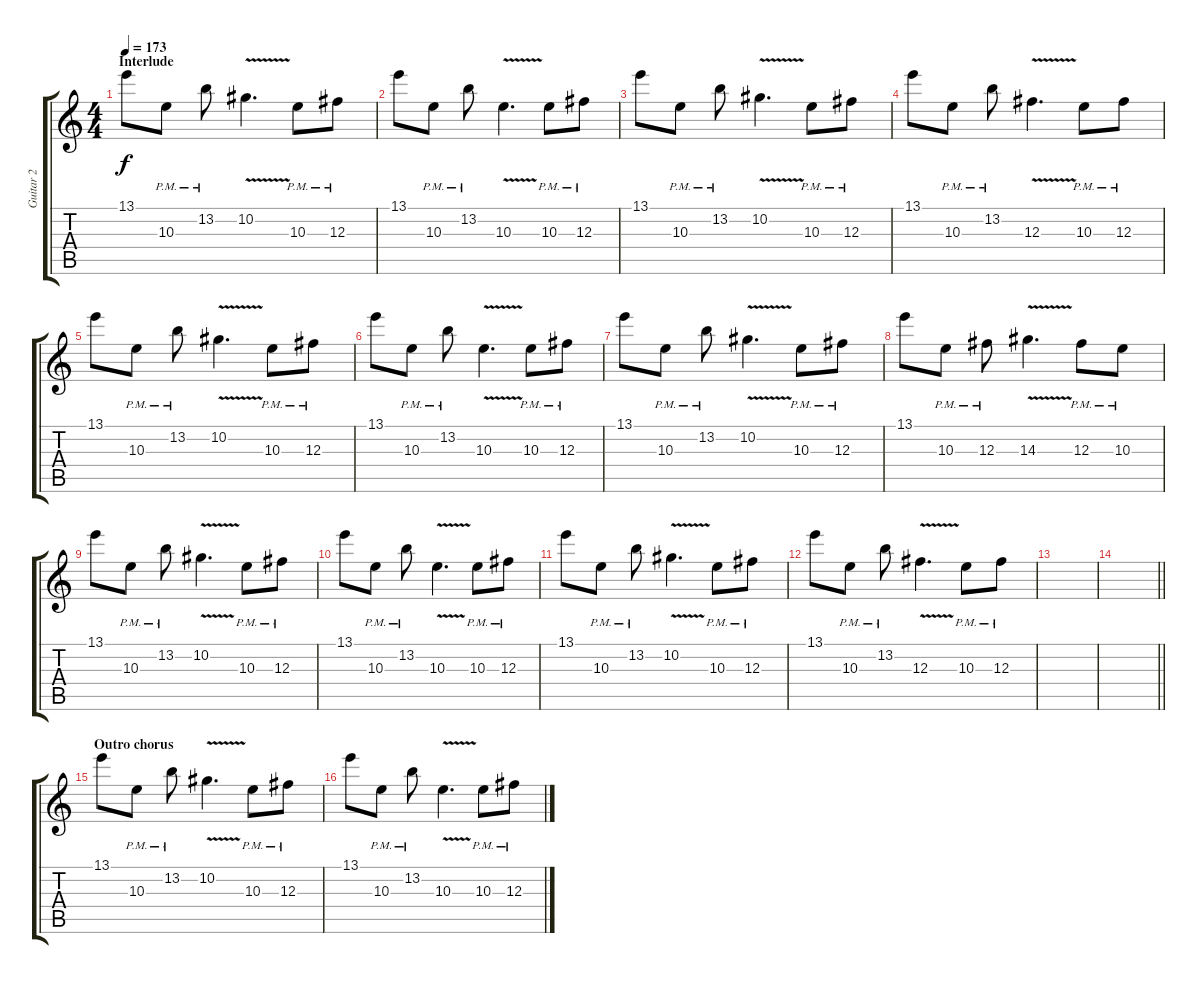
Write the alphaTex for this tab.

\track ("Guitar 2" "Guitar 2") {instrument distortionguitar}
\staff {score tabs}
\tuning (Eb4 Bb3 Gb3 Db3 Ab2 Db2) {hide}
\ts (4 4)
\section ("" "Interlude")
\tempo 173
\clef g2
\ks c
13.1.8{dy f balance 8} 10.3{pm}.8 13.2{pm}.8 10.2{v}.4{d} 10.3{pm}.8 12.3{pm}.8 |
13.1.8 10.3{pm}.8 13.2{pm}.8 10.3{v}.4{d} 10.3{pm}.8 12.3{pm}.8 |
13.1.8 10.3{pm}.8 13.2{pm}.8 10.2{v}.4{d} 10.3{pm}.8 12.3{pm}.8 |
13.1.8 10.3{pm}.8 13.2{pm}.8 12.3{v}.4{d} 10.3{pm}.8 12.3{pm}.8 |
13.1.8 10.3{pm}.8 13.2{pm}.8 10.2{v}.4{d} 10.3{pm}.8 12.3{pm}.8 |
13.1.8 10.3{pm}.8 13.2{pm}.8 10.3{v}.4{d} 10.3{pm}.8 12.3{pm}.8 |
13.1.8 10.3{pm}.8 13.2{pm}.8 10.2{v}.4{d} 10.3{pm}.8 12.3{pm}.8 |
13.1.8 10.3{pm}.8 12.3{pm}.8 14.3{v}.4{d} 12.3{pm}.8 10.3{pm}.8 |
13.1.8 10.3{pm}.8 13.2{pm}.8 10.2{v}.4{d} 10.3{pm}.8 12.3{pm}.8 |
13.1.8 10.3{pm}.8 13.2{pm}.8 10.3{v}.4{d} 10.3{pm}.8 12.3{pm}.8 |
13.1.8 10.3{pm}.8 13.2{pm}.8 10.2{v}.4{d} 10.3{pm}.8 12.3{pm}.8 |
13.1.8 10.3{pm}.8 13.2{pm}.8 12.3{v}.4{d} 10.3{pm}.8 12.3{pm}.8 |
|
\barLineRight lightlight
|
\section ("" "Outro chorus")
13.1.8 10.3{pm}.8 13.2{pm}.8 10.2{v}.4{d} 10.3{pm}.8 12.3{pm}.8 |
13.1.8 10.3{pm}.8 13.2{pm}.8 10.3{v}.4{d} 10.3{pm}.8 12.3{pm}.8
